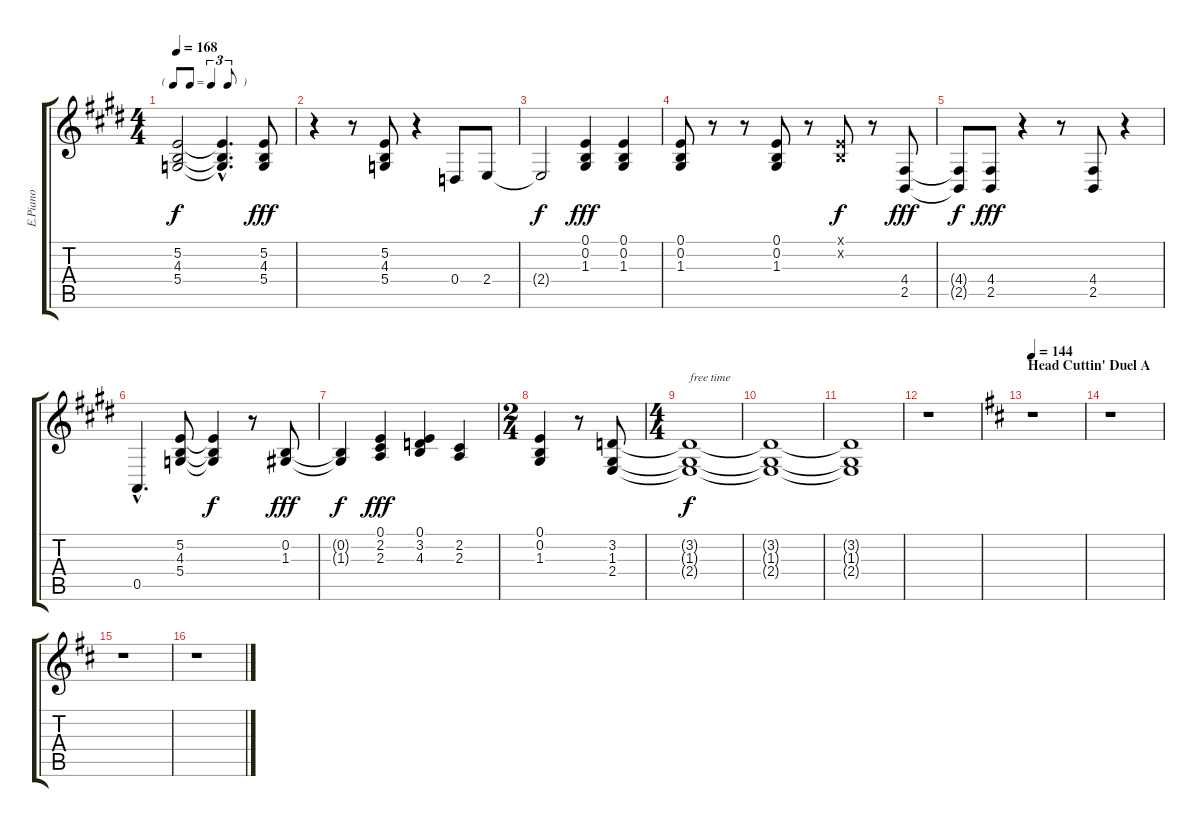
\track ("E.Piano" "E.Piano") {instrument electricgrandpiano}
\staff {score tabs}
\tuning (E4 B3 G3 D3 A2 E2) {hide}
\ts (4 4)
\tf triplet8th
\tempo 168
\clef g2
\ks e
(5.2{t} 4.3{t} 5.4{t}).2{dy f} (5.2{hac t} 4.3{hac t} 5.4{hac t}).4{d} (5.2 4.3 5.4).8{dy fff} |
r.4 r.8 (5.2 4.3 5.4).8 r.4 0.4.8 2.4.8 |
2.4{t}.2{dy f} (0.1 0.2 1.3).4{dy fff} (0.1 0.2 1.3).4 |
(0.1 0.2 1.3).8 r.8 r.8 (0.1 0.2 1.3).8 r.8 (0.1{x} 0.2{x}).8{dy f} r.8 (4.4 2.5).8{dy fff} |
(4.4{t} 2.5{t}).8{dy f} (4.4 2.5).8{dy fff} r.4 r.8 (4.4 2.5).8 r.4 |
0.5{hac}.4{d} (5.2 4.3 5.4).8 (5.2{t} 4.3{t} 5.4{t}).4{dy f} r.8 (0.2 1.3).8{dy fff} |
(0.2{t} 1.3{t}).4{dy f} (0.1 2.2 2.3).4{dy fff} (0.1 3.2 4.3).4 (2.2 2.3).4 |
\ts (2 4)
(0.1 0.2 1.3).4 r.8 (3.2 1.3 2.4).8 |
\ts (4 4)
(3.2{t} 1.3{t} 2.4{t}).1{txt "free time" dy f} |
(3.2{t} 1.3{t} 2.4{t}).1 |
(3.2{t} 1.3{t} 2.4{t}).1 |
r.1 |
\section ("" "Head Cuttin' Duel A")
\tempo 144
\ks d
r.1 |
r.1 |
r.1 |
r.1
